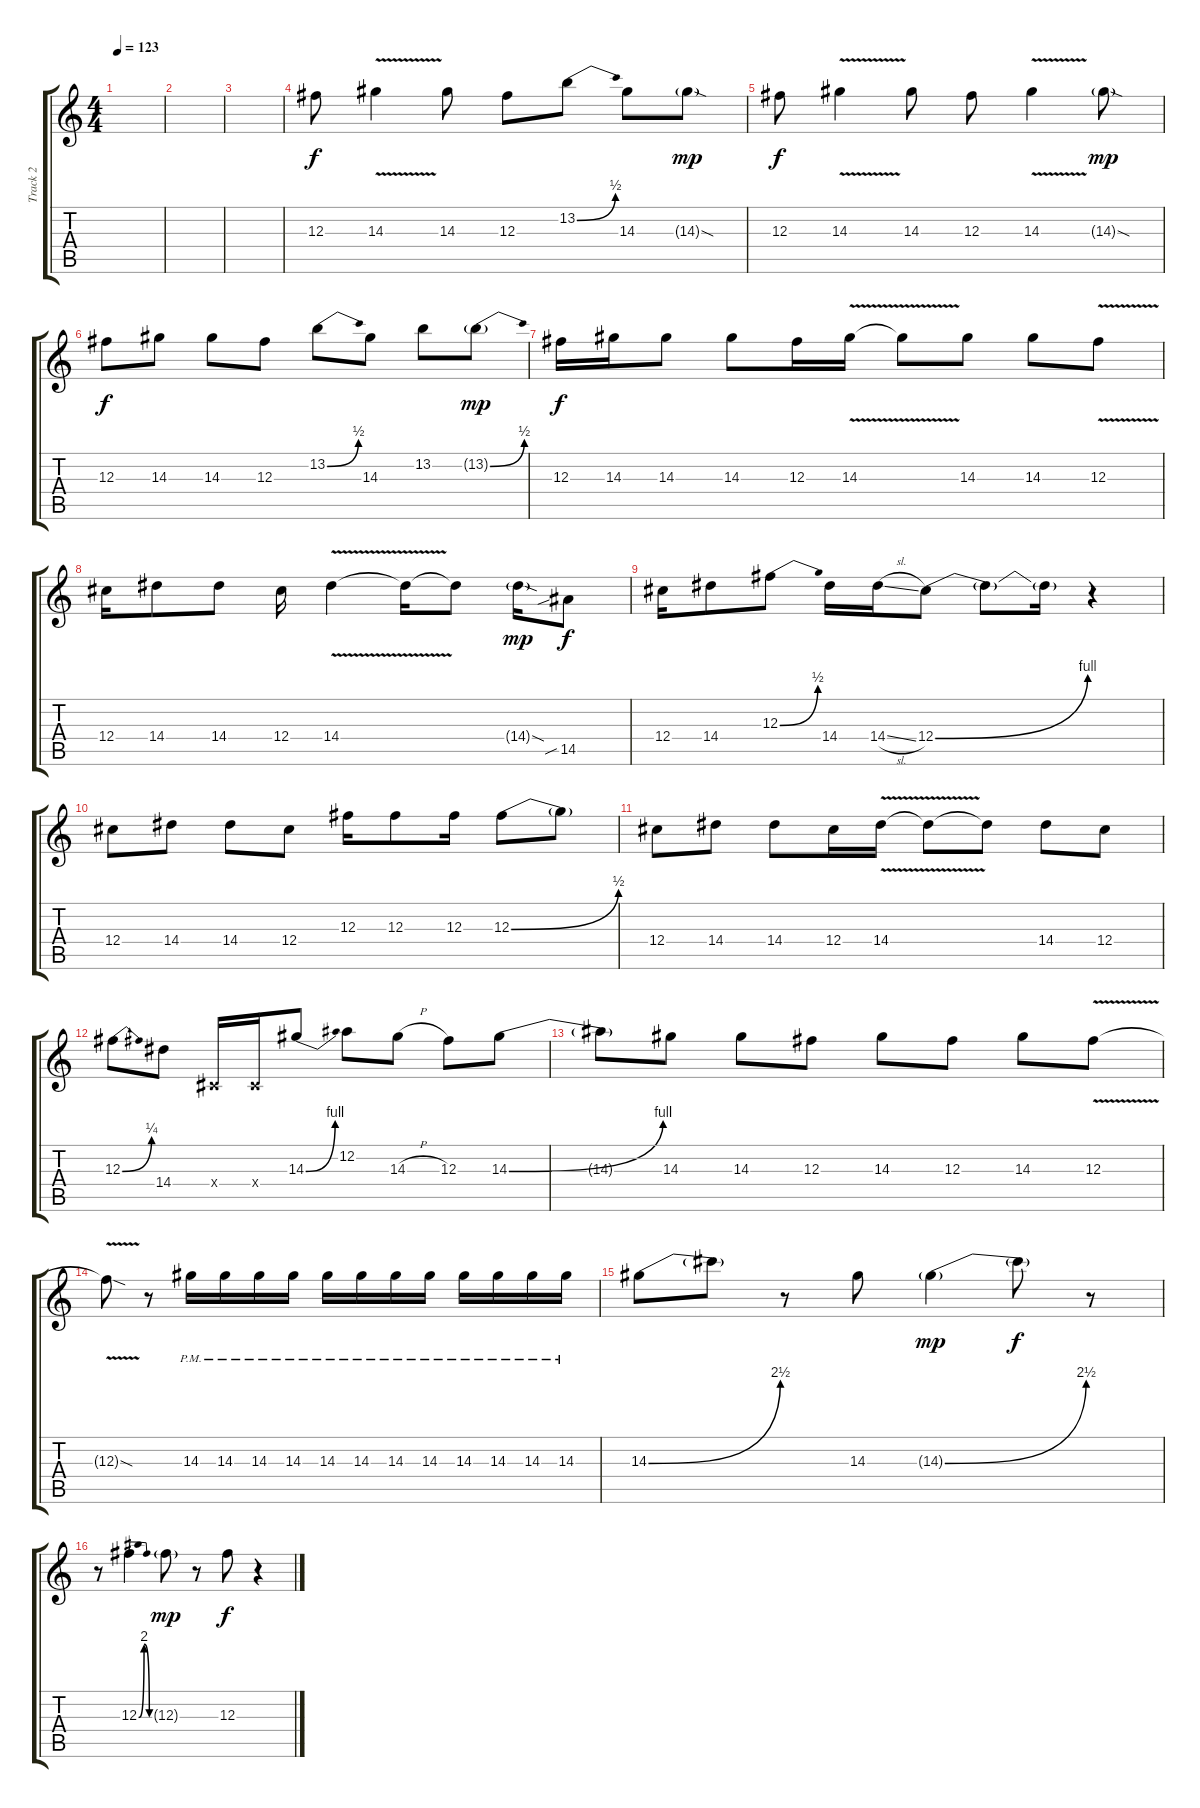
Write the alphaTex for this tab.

\track ("Track 2" "Track 2") {instrument distortionguitar}
\staff {score tabs}
\tuning (Eb4 Bb3 Gb3 Db3 Ab2 Eb2) {hide}
\ts (4 4)
\tempo 123
\clef g2
\ks c
|
|
|
12.3.8 14.3{v}.4 14.3.8 12.3.8 13.2{be (bend 0 0 60 2)}.8 14.3.8 14.3{sod g}.8{dy mp} |
12.3.8{dy f} 14.3{v}.4 14.3.8 12.3.8 14.3{v}.4 14.3{sod g}.8{dy mp} |
12.3.8{dy f} 14.3.8 14.3.8 12.3.8 13.2{be (bend 0 0 60 2)}.8 14.3.8 13.2.8 13.2{be (bend 0 0 60 2) g}.8{dy mp} |
12.3.16{dy f} 14.3.16 14.3.8 14.3.8 12.3.16 14.3{v}.16 14.3{t}.8 14.3.8 14.3.8 12.3{v}.8 |
12.4.16 14.4.8 14.4.8 12.4.16 14.4{v}.4 14.4{t}.16 14.4{t}.8 14.4{sod g}.16{dy mp} 14.5{sib}.8{dy f} |
12.4.16 14.4.8 12.3{be (bend 0 0 60 2)}.8 14.4.16 14.4{sl}.16 12.4{be (bend 0 0 60 4)}.8 12.4{t}.8 12.4{t}.16 r.4 |
12.4.8 14.4.8 14.4.8 12.4.8 12.3.16 12.3.8 12.3.16 12.3{be (bend 0 0 60 2)}.8 12.3{t}.8 |
12.4.8 14.4.8 14.4.8 12.4.16 14.4{v}.16 14.4{t}.8 14.4{t}.8 14.4.8 12.4.8 |
12.3{be (bend 0 0 60 1)}.8 14.4.8 0.4{x}.16 0.4{x}.16 14.3{be (bend 0 0 60 4)}.8 12.2.8 14.3{h}.8 12.3.8 14.3{be (bend 0 0 60 4)}.8 |
14.3{t}.8 14.3.8 14.3.8 12.3.8 14.3.8 12.3.8 14.3.8 12.3{v}.8 |
12.3{sod t}.8 r.8 14.3{pm}.16 14.3{pm}.16 14.3{pm}.16 14.3{pm}.16 14.3{pm}.16 14.3{pm}.16 14.3{pm}.16 14.3{pm}.16 14.3{pm}.16 14.3{pm}.16 14.3{pm}.16 14.3{pm}.16 |
14.3{be (bend 0 0 60 10)}.8 14.3{t}.8 r.8 14.3.8 14.3{be (bend 0 0 60 10) g}.4{dy mp} 14.3{t}.8{dy f} r.8 |
r.8 12.3{be (bendrelease 0 0 15 8 15 8 60 0)}.4 12.3{g}.8{dy mp} r.8 12.3.8{dy f} r.4
